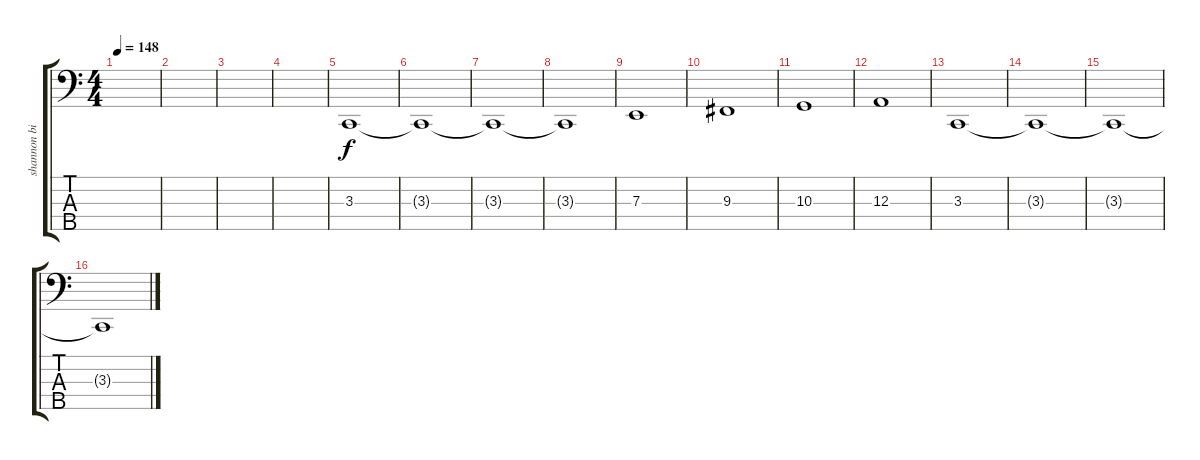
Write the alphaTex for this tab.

\track ("shannon birchnall double bass" "shannon bi") {instrument stringensemble1}
\staff {score tabs}
\tuning (G2 D2 A1 E1 B0) {hide}
\ts (4 4)
\tempo 148
\clef f4
\ks c
|
|
|
|
3.3.1 |
3.3{t}.1 |
3.3{t}.1 |
3.3{t}.1 |
7.3.1 |
9.3.1 |
10.3.1 |
12.3.1 |
3.3.1 |
3.3{t}.1 |
3.3{t}.1 |
3.3{t}.1
